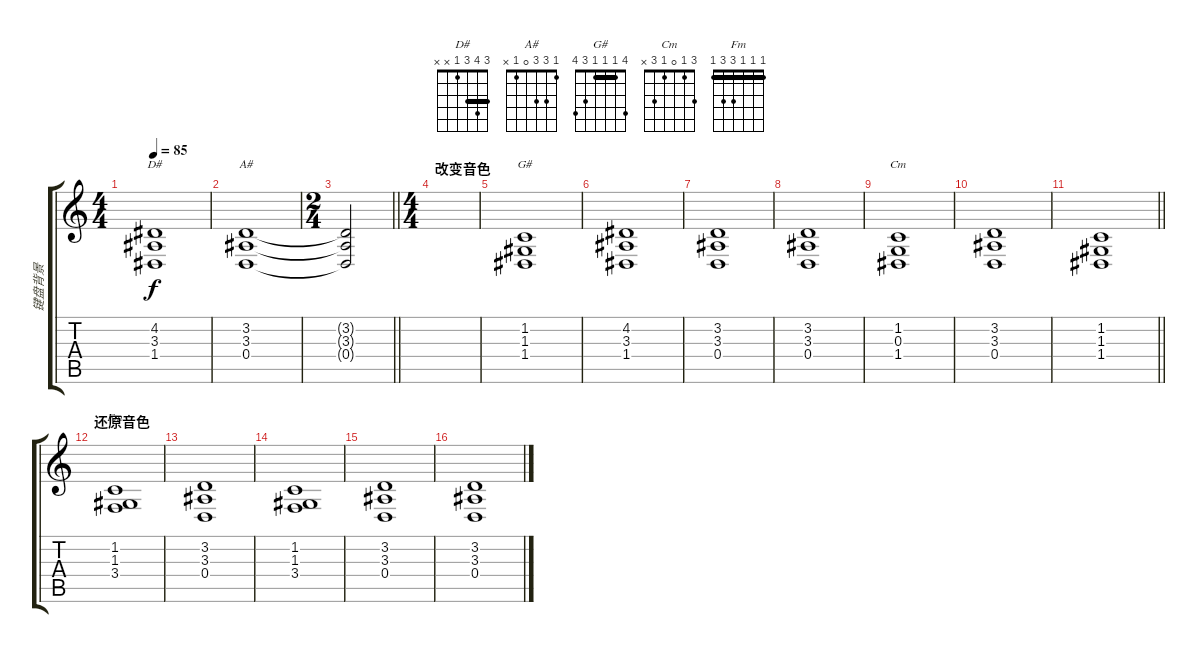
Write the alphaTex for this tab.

\track ("键盘背景" "键盘背景") {instrument choiraahs}
\staff {score tabs}
\tuning (E4 B3 G3 D3 A2 E2) {hide}
\chord ("D#" 3 4 3 1 x x) {barre 3}
\chord ("A#" 1 3 3 0 1 x)
\chord ("G#" 4 1 1 1 3 4) {barre 1}
\chord ("Cm" 3 1 0 1 3 x)
\chord ("Fm" 1 1 1 3 3 1) {barre 1}
\ts (4 4)
\tempo 85
\clef g2
\ks c
(4.2 3.3 1.4).1{ch "D#" dy f} |
(3.2 3.3 0.4).1{ch "A#"} |
\ts (2 4)
\barLineRight lightlight
(3.2{t} 3.3{t} 0.4{t}).2 |
\ts (4 4)
\section ("" "改变音色")
|
(1.2 1.3 1.4).1{ch "G#"} |
(4.2 3.3 1.4).1 |
(3.2 3.3 0.4).1 |
(3.2 3.3 0.4).1 |
(1.2 0.3 1.4).1{ch "Cm"} |
(3.2 3.3 0.4).1 |
\barLineRight lightlight
(1.2 1.3 1.4).1 |
\section ("" "还原音色")
(1.2 1.3 3.4).1{ch "Fm"} |
(3.2 3.3 0.4).1 |
(1.2 1.3 3.4).1 |
(3.2 3.3 0.4).1 |
(3.2 3.3 0.4).1
